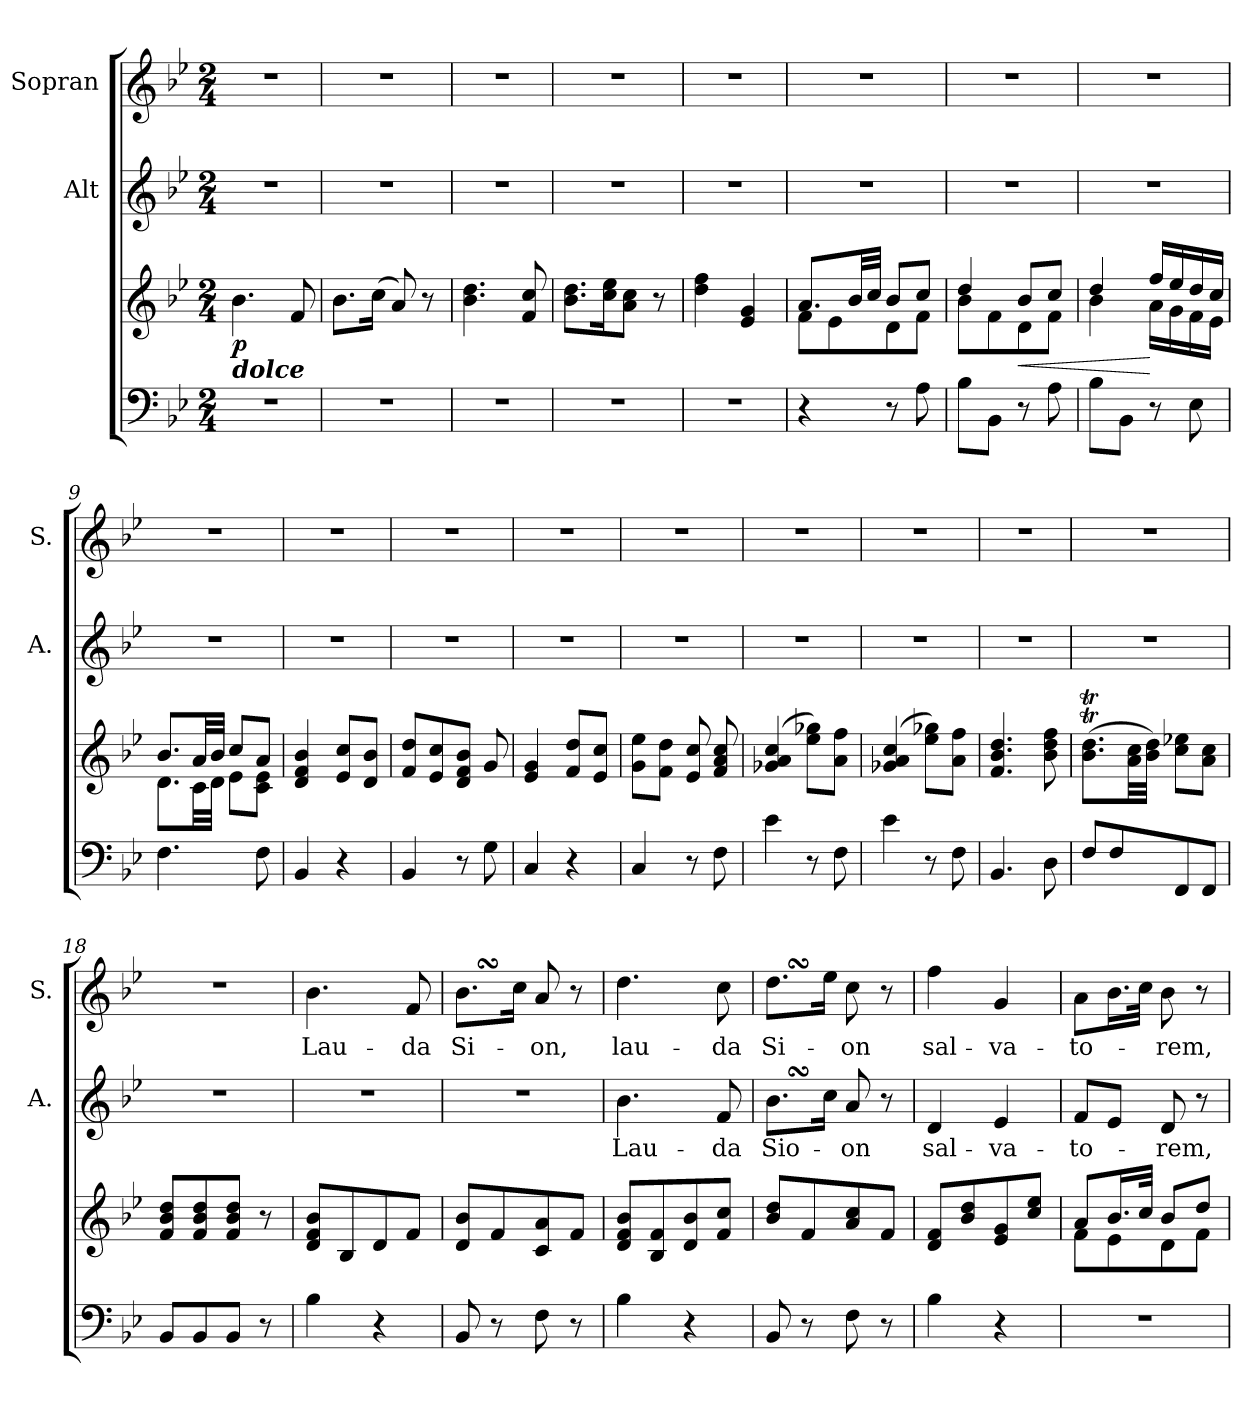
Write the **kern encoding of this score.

**kern	**kern	**dynam	**kern	**text	**kern	**text
*part3	*part3	*part3	*part2	*part2	*part1	*part1
*staff4	*staff3	*staff3/4	*staff2	*staff2	*staff1	*staff1
*	*	*	*I"Alt	*	*I"Sopran	*
*	*	*	*I'A.	*	*I'S.	*
*clefF4	*clefG2	*	*clefG2	*	*clefG2	*
*k[b-e-]	*k[b-e-]	*	*k[b-e-]	*	*k[b-e-]	*
*B-:	*B-:	*	*B-:	*	*B-:	*
*M2/4	*M2/4	*	*M2/4	*	*M2/4	*
=1	=1	=1	=1	=1	=1	=1
!	!LO:TX:b:Bi:t=dolce	!	!	!	!	!
!	!	!LO:DY:b	!	!	!	!
2r	4.b-\	p	2r	.	2r	.
.	8f/	.	.	.	.	.
=2	=2	=2	=2	=2	=2	=2
2r	8.b-\L	.	2r	.	2r	.
.	(>16cc\Jk	.	.	.	.	.
.	8a/)	.	.	.	.	.
.	8r	.	.	.	.	.
=3	=3	=3	=3	=3	=3	=3
2r	4.b-\ 4.dd\	.	2r	.	2r	.
.	8f/ 8cc/	.	.	.	.	.
=4	=4	=4	=4	=4	=4	=4
2r	8.b-\ 8.dd\L	.	2r	.	2r	.
.	16cc\ 16ee-\k	.	.	.	.	.
.	8a\ 8cc\J	.	.	.	.	.
.	8r	.	.	.	.	.
=5	=5	=5	=5	=5	=5	=5
2r	4dd\ 4ff\	.	2r	.	2r	.
.	4e-/ 4g/	.	.	.	.	.
=6	=6	=6	=6	=6	=6	=6
*	*^	*	*	*	*	*
4r	8.a/L	8f\L	.	2r	.	2r	.
.	.	8e-\	.	.	.	.	.
.	32b-/LL	.	.	.	.	.	.
.	32cc/JJJ	.	.	.	.	.	.
8r	8b-/L	8d\	.	.	.	.	.
8A\	8cc/J	8f\J	.	.	.	.	.
=7	=7	=7	=7	=7	=7	=7	=7
8B-\L	4dd/	8b-\L	.	2r	.	2r	.
8BB-\J	.	8f\	.	.	.	.	.
!	!	!	!LO:HP:b	!	!	!	!
8r	8b-/L	8d\	<	.	.	.	.
8A\	8cc/J	8f\J	.	.	.	.	.
=8	=8	=8	=8	=8	=8	=8	=8
8B-\L	4dd/	4b-\	.	2r	.	2r	.
8BB-\J	.	.	.	.	.	.	.
8r	16ff/LL	16a\LL	[	.	.	.	.
.	16ee-/	16g\	.	.	.	.	.
8E-\	16dd/	16f\	.	.	.	.	.
.	16cc/JJ	16e-\JJ	.	.	.	.	.
!!LO:LB:g=z
=9	=9	=9	=9	=9	=9	=9	=9
4.F\	8.b-/L	8.d\L	.	2r	.	2r	.
.	32a/LL	32c\LL	.	.	.	.	.
.	32b-/JJJ	32d\JJJ	.	.	.	.	.
.	8cc/L	8e-\L	.	.	.	.	.
8F\	8a/J	8c\ 8e-\J	.	.	.	.	.
*	*v	*v	*	*	*	*	*
=10	=10	=10	=10	=10	=10	=10
4BB-/	4d/ 4f/ 4b-/	.	2r	.	2r	.
4r	8e-/ 8cc/L	.	.	.	.	.
.	8d/ 8b-/J	.	.	.	.	.
=11	=11	=11	=11	=11	=11	=11
4BB-/	8f/ 8dd/L	.	2r	.	2r	.
.	8e-/ 8cc/	.	.	.	.	.
8r	8d/ 8f/ 8b-/J	.	.	.	.	.
8G\	8g/	.	.	.	.	.
=12	=12	=12	=12	=12	=12	=12
4C/	4e-/ 4g/	.	2r	.	2r	.
4r	8f/ 8dd/L	.	.	.	.	.
.	8e-/ 8cc/J	.	.	.	.	.
=13	=13	=13	=13	=13	=13	=13
4C/	8g\ 8ee-\L	.	2r	.	2r	.
.	8f\ 8dd\J	.	.	.	.	.
8r	8e-/ 8cc/	.	.	.	.	.
8F\	8f/ 8a/ 8cc/	.	.	.	.	.
=14	=14	=14	=14	=14	=14	=14
4e-\	(>4g-X/ 4a/ 4cc/	.	2r	.	2r	.
8r	8ee-\ 8gg-X\L)	.	.	.	.	.
8F\	8a\ 8ff\J	.	.	.	.	.
=15	=15	=15	=15	=15	=15	=15
4e-\	(>4g-X/ 4a/ 4cc/	.	2r	.	2r	.
8r	8ee-\ 8gg-X\L)	.	.	.	.	.
8F\	8a\ 8ff\J	.	.	.	.	.
=16	=16	=16	=16	=16	=16	=16
4.BB-/	4.f/ 4.b-/ 4.dd/	.	2r	.	2r	.
8D\	8b-\ 8dd\ 8ff\	.	.	.	.	.
=17	=17	=17	=17	=17	=17	=17
8F/L	(>8.b-\T 8.dd\TL	.	2r	.	2r	.
8F/	.	.	.	.	.	.
.	32a\ 32cc\LL	.	.	.	.	.
.	32b-\ 32dd\JJJ)	.	.	.	.	.
8FF/	8cc\ 8ee-\L	.	.	.	.	.
8FF/J	8a\ 8cc\J	.	.	.	.	.
=18	=18	=18	=18	=18	=18	=18
8BB-/L	8f/ 8b-/ 8dd/L	.	2r	.	2r	.
8BB-/	8f/ 8b-/ 8dd/	.	.	.	.	.
8BB-/J	8f/ 8b-/ 8dd/J	.	.	.	.	.
8r	8r	.	.	.	.	.
!!LO:PB:g=z
=19	=19	=19	=19	=19	=19	=19
!	!	!	!	!	!	!LO:LY:b
4B-\	8d/ 8f/ 8b-/L	.	2r	.	4.b-\	Lau-
.	8B-/	.	.	.	.	.
4r	8d/	.	.	.	.	.
!	!	!	!	!	!	!LO:LY:b
.	8f/J	.	.	.	8f/	-da
=20	=20	=20	=20	=20	=20	=20
!	!	!	!	!	!	!LO:LY:b
8BB-/	8d/ 8b-/L	.	2r	.	8.b-SSs\L	Si-
8r	8f/	.	.	.	.	.
.	.	.	.	.	16cc\Jk	.
!	!	!	!	!	!	!LO:LY:b
8F\	8c/ 8a/	.	.	.	8a/	-on,
8r	8f/J	.	.	.	8r	.
=21	=21	=21	=21	=21	=21	=21
!	!	!	!	!LO:LY:b	!	!LO:LY:b
4B-\	8d/ 8f/ 8b-/L	.	4.b-\	Lau-	4.dd\	lau-
.	8B-/ 8f/	.	.	.	.	.
4r	8d/ 8b-/	.	.	.	.	.
!	!	!	!	!LO:LY:b	!	!LO:LY:b
.	8f/ 8cc/J	.	8f/	-da	8cc\	-da
=22	=22	=22	=22	=22	=22	=22
!	!	!	!	!LO:LY:b	!	!LO:LY:b
8BB-/	8b-/ 8dd/L	.	8.b-SSs\L	Sio-	8.ddSsS\L	Si-
8r	8f/	.	.	.	.	.
.	.	.	16cc\Jk	.	16ee-\Jk	.
!	!	!	!	!LO:LY:b	!	!LO:LY:b
8F\	8a/ 8cc/	.	8a/	-on	8cc\	-on
8r	8f/J	.	8r	.	8r	.
=23	=23	=23	=23	=23	=23	=23
!	!	!	!	!LO:LY:b	!	!LO:LY:b
4B-\	8d/ 8f/L	.	4d/	sal-	4ff\	sal-
.	8b-/ 8dd/	.	.	.	.	.
!	!	!	!	!LO:LY:b	!	!LO:LY:b
4r	8e-/ 8g/	.	4e-/	-va-	4g/	-va-
.	8cc/ 8ee-/J	.	.	.	.	.
=24	=24	=24	=24	=24	=24	=24
*	*^	*	*	*	*	*
!	!	!	!	!	!LO:LY:b	!	!LO:LY:b
2r	8a/L	8f\L	.	8f/L	-to-	8a\L	-to-
.	16.b-/L	8e-\	.	8e-/J	.	16.b-\L	.
.	32cc/JJk	.	.	.	.	32cc\JJk	.
!	!	!	!	!	!LO:LY:b	!	!LO:LY:b
.	8b-/L	8d\	.	8d/	-rem,	8b-\	-rem,
.	8dd/J	8f\J	.	8r	.	8r	.
*	*v	*v	*	*	*	*	*
=	=	=	=	=	=	=
*-	*-	*-	*-	*-	*-	*-
